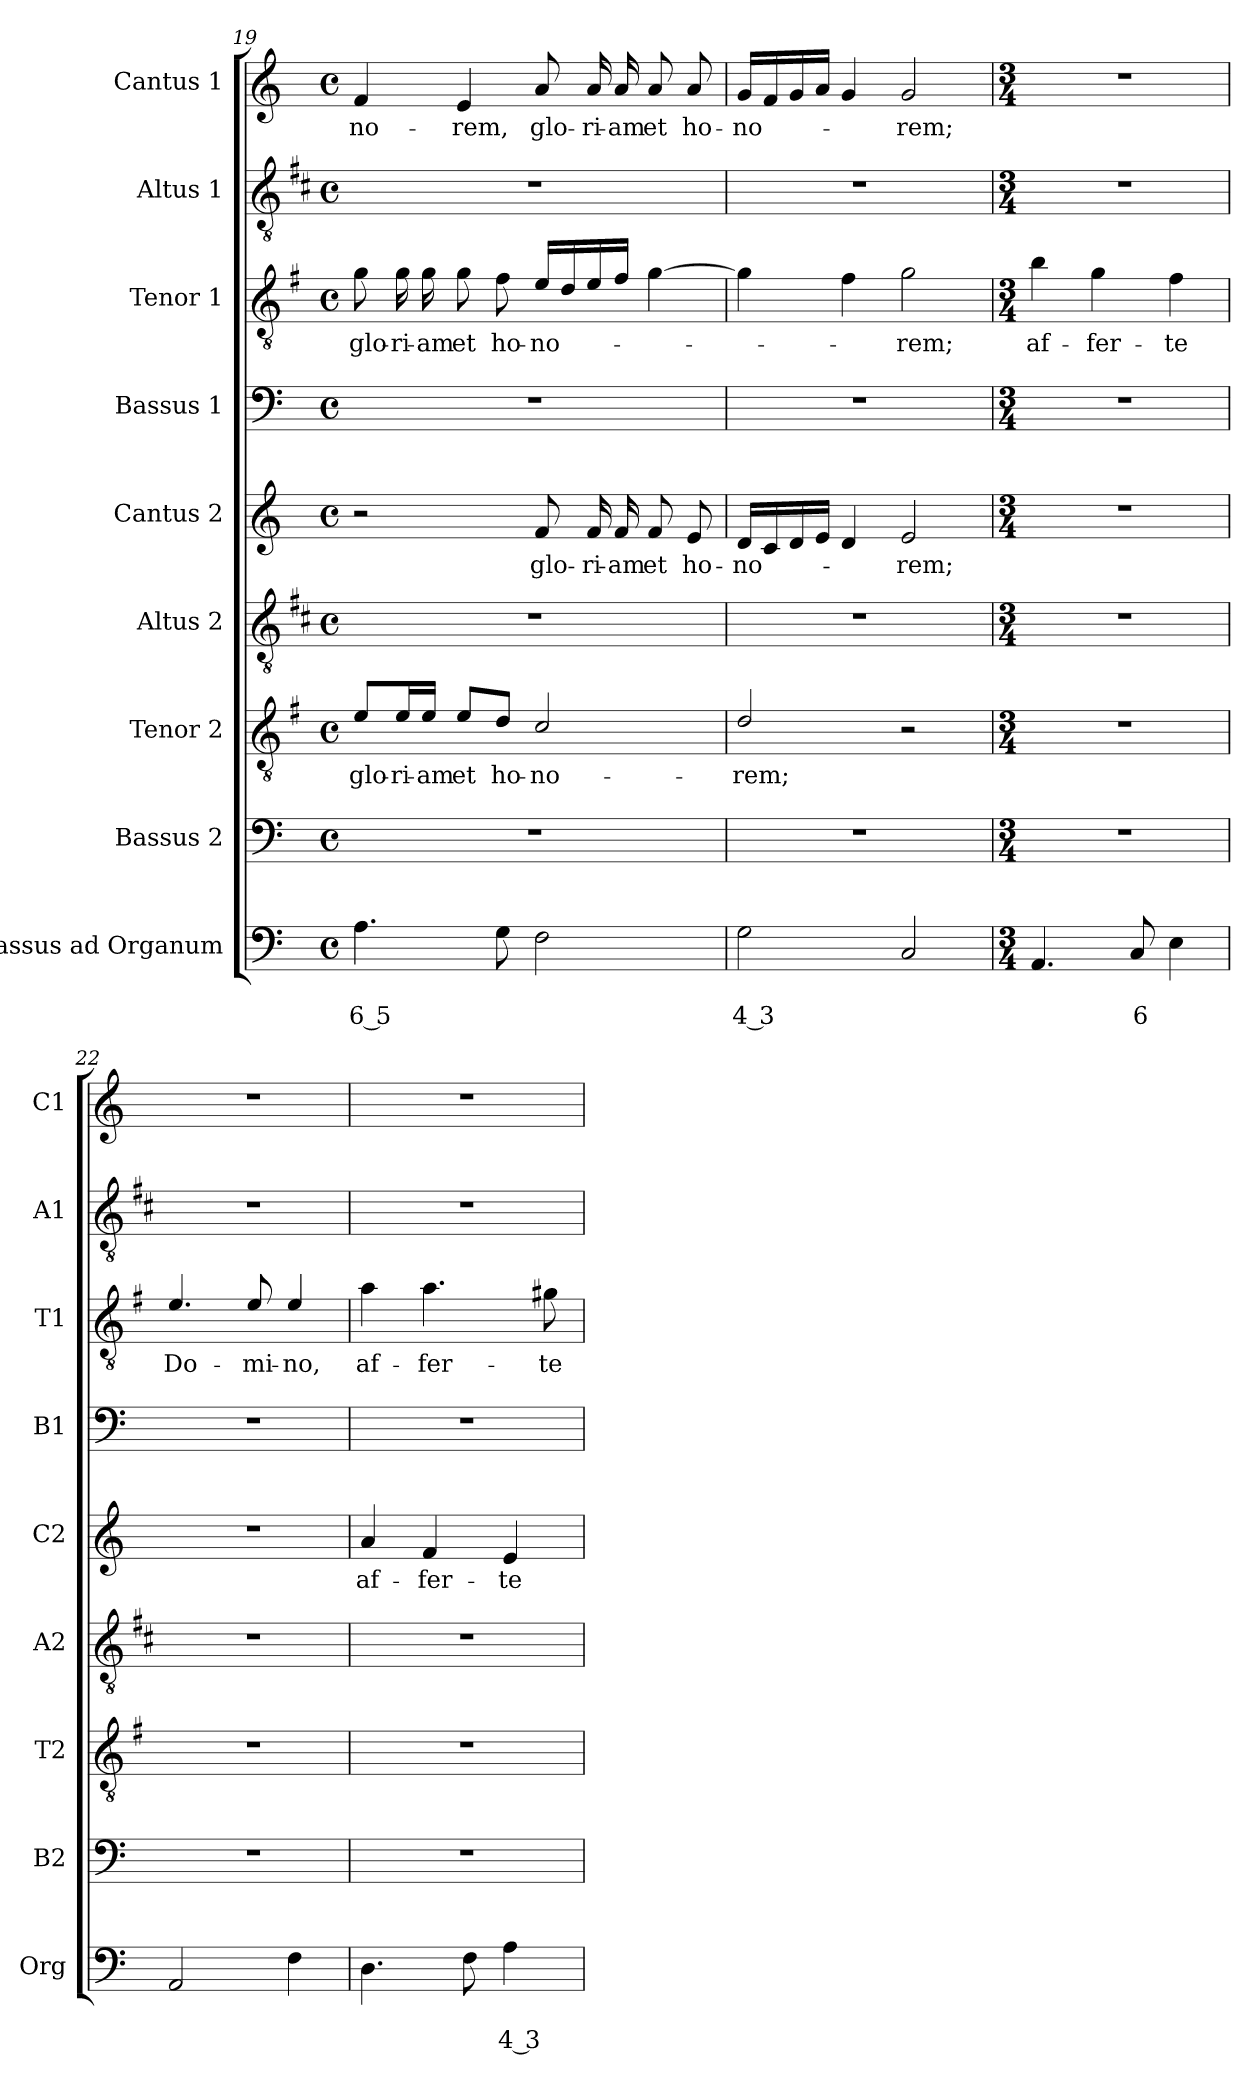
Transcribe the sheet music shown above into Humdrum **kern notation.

**kern	**text	**text	**kern	**kern	**text	**kern	**kern	**text	**kern	**kern	**text	**kern	**kern	**text
*part9	*part9	*part9	*part8	*part7	*part7	*part6	*part5	*part5	*part4	*part3	*part3	*part2	*part1	*part1
*staff9	*staff9	*staff9	*staff8	*staff7	*staff7	*staff6	*staff5	*staff5	*staff4	*staff3	*staff3	*staff2	*staff1	*staff1
*I"Bassus ad Organum	*	*	*I"Bassus 2	*I"Tenor 2	*	*I"Altus 2	*I"Cantus 2	*	*I"Bassus 1	*I"Tenor 1	*	*I"Altus 1	*I"Cantus 1	*
*I'Org	*	*	*I'B2	*I'T2	*	*I'A2	*I'C2	*	*I'B1	*I'T1	*	*I'A1	*I'C1	*
*clefF4	*	*	*clefF4	*clefGv2	*	*clefGv2	*clefG2	*	*clefF4	*clefGv2	*	*clefGv2	*clefG2	*
*	*	*	*	*ITrd4c7	*	*ITrd1c2	*	*	*	*ITrd4c7	*	*ITrd1c2	*	*
*k[]	*	*	*k[]	*k[]	*	*k[]	*k[]	*	*k[]	*k[]	*	*k[]	*k[]	*
*C:	*	*	*C:	*C:	*	*C:	*C:	*	*C:	*C:	*	*C:	*C:	*
*M4/4	*	*	*M4/4	*M4/4	*	*M4/4	*M4/4	*	*M4/4	*M4/4	*	*M4/4	*M4/4	*
*met(c)	*	*	*met(c)	*met(c)	*	*met(c)	*met(c)	*	*met(c)	*met(c)	*	*met(c)	*met(c)	*
=19	=19	=19	=19	=19	=19	=19	=19	=19	=19	=19	=19	=19	=19	=19
!	!	!LO:LY:b	!	!	!LO:LY:b	!	!	!	!	!	!LO:LY:b	!	!	!LO:LY:b
4.A\	.	6 5	1r	8A/L	glo-	1r	2r	.	1r	8c\	glo-	1r	4f/	-no-
!	!	!	!	!	!LO:LY:b	!	!	!	!	!	!LO:LY:b	!	!	!
.	.	.	.	16A/L	-ri-	.	.	.	.	16c\	-ri-	.	.	.
!	!	!	!	!	!LO:LY:b	!	!	!	!	!	!LO:LY:b	!	!	!
.	.	.	.	16A/JJ	-am	.	.	.	.	16c\	-am	.	.	.
!	!	!	!	!	!LO:LY:b	!	!	!	!	!	!LO:LY:b	!	!	!LO:LY:b
.	.	.	.	8A/L	et	.	.	.	.	8c\	et	.	4e/	-rem,
!	!	!	!	!	!LO:LY:b	!	!	!	!	!	!LO:LY:b	!	!	!
8G\	.	.	.	8G/J	ho-	.	.	.	.	8B\	ho-	.	.	.
!	!	!	!	!	!LO:LY:b	!	!	!LO:LY:b	!	!	!LO:LY:b	!	!	!LO:LY:b
2F\	.	.	.	2F/	-no-	.	8f/	glo-	.	16A/LL	-no-	.	8a/	glo-
.	.	.	.	.	.	.	.	.	.	16G/	.	.	.	.
!	!	!	!	!	!	!	!	!LO:LY:b	!	!	!	!	!	!LO:LY:b
.	.	.	.	.	.	.	16f/	-ri-	.	16A/	.	.	16a/	-ri-
!	!	!	!	!	!	!	!	!LO:LY:b	!	!	!	!	!	!LO:LY:b
.	.	.	.	.	.	.	16f/	-am	.	16B/JJ	.	.	16a/	-am
!	!	!	!	!	!	!	!	!LO:LY:b	!	!	!	!	!	!LO:LY:b
.	.	.	.	.	.	.	8f/	et	.	[4c\	.	.	8a/	et
!	!	!	!	!	!	!	!	!LO:LY:b	!	!	!	!	!	!LO:LY:b
.	.	.	.	.	.	.	8e/	ho-	.	.	.	.	8a/	ho-
=20	=20	=20	=20	=20	=20	=20	=20	=20	=20	=20	=20	=20	=20	=20
!	!	!LO:LY:b	!	!	!LO:LY:b	!	!	!LO:LY:b	!	!	!	!	!	!LO:LY:b
2G\	.	4 3	1r	2G/	-rem;	1r	16d/LL	-no-	1r	4c\]	.	1r	16g/LL	-no-
.	.	.	.	.	.	.	16c/	.	.	.	.	.	16f/	.
.	.	.	.	.	.	.	16d/	.	.	.	.	.	16g/	.
.	.	.	.	.	.	.	16e/JJ	.	.	.	.	.	16a/JJ	.
.	.	.	.	.	.	.	4d/	.	.	4B\	.	.	4g/	.
!	!	!	!	!	!	!	!	!LO:LY:b	!	!	!LO:LY:b	!	!	!LO:LY:b
2C/	.	.	.	2r	.	.	2e/	-rem;	.	2c\	-rem;	.	2g/	-rem;
=21	=21	=21	=21	=21	=21	=21	=21	=21	=21	=21	=21	=21	=21	=21
*M3/4	*	*	*M3/4	*M3/4	*	*M3/4	*M3/4	*	*M3/4	*M3/4	*	*M3/4	*M3/4	*
!	!	!	!	!	!	!	!	!	!	!	!LO:LY:b	!	!	!
4.AA/	.	.	2.r	2.r	.	2.r	2.r	.	2.r	4e\	af-	2.r	2.r	.
!	!	!	!	!	!	!	!	!	!	!	!LO:LY:b	!	!	!
.	.	.	.	.	.	.	.	.	.	4c\	-fer-	.	.	.
!	!	!LO:LY:b	!	!	!	!	!	!	!	!	!	!	!	!
8C/	.	6	.	.	.	.	.	.	.	.	.	.	.	.
!	!	!	!	!	!	!	!	!	!	!	!LO:LY:b	!	!	!
4E\	.	.	.	.	.	.	.	.	.	4B\	-te	.	.	.
=22	=22	=22	=22	=22	=22	=22	=22	=22	=22	=22	=22	=22	=22	=22
!	!	!	!	!	!	!	!	!	!	!	!LO:LY:b	!	!	!
2AA/	.	.	2.r	2.r	.	2.r	2.r	.	2.r	4.A/	Do-	2.r	2.r	.
!	!	!	!	!	!	!	!	!	!	!	!LO:LY:b	!	!	!
.	.	.	.	.	.	.	.	.	.	8A/	-mi-	.	.	.
!	!	!	!	!	!	!	!	!	!	!	!LO:LY:b	!	!	!
4F\	.	.	.	.	.	.	.	.	.	4A/	-no,	.	.	.
=23	=23	=23	=23	=23	=23	=23	=23	=23	=23	=23	=23	=23	=23	=23
!	!	!	!	!	!	!	!	!LO:LY:b	!	!	!LO:LY:b	!	!	!
4.D\	.	.	2.r	2.r	.	2.r	4a/	af-	2.r	4d\	af-	2.r	2.r	.
!	!	!	!	!	!	!	!	!LO:LY:b	!	!	!LO:LY:b	!	!	!
.	.	.	.	.	.	.	4f/	-fer-	.	4.d\	-fer-	.	.	.
8F\	.	.	.	.	.	.	.	.	.	.	.	.	.	.
!	!	!LO:LY:b	!	!	!	!	!	!LO:LY:b	!	!	!	!	!	!
4A\	.	4 3	.	.	.	.	4e/	-te	.	.	.	.	.	.
!	!	!	!	!	!	!	!	!	!	!	!LO:LY:b	!	!	!
.	.	.	.	.	.	.	.	.	.	8c#X\	-te	.	.	.
=	=	=	=	=	=	=	=	=	=	=	=	=	=	=
*-	*-	*-	*-	*-	*-	*-	*-	*-	*-	*-	*-	*-	*-	*-
